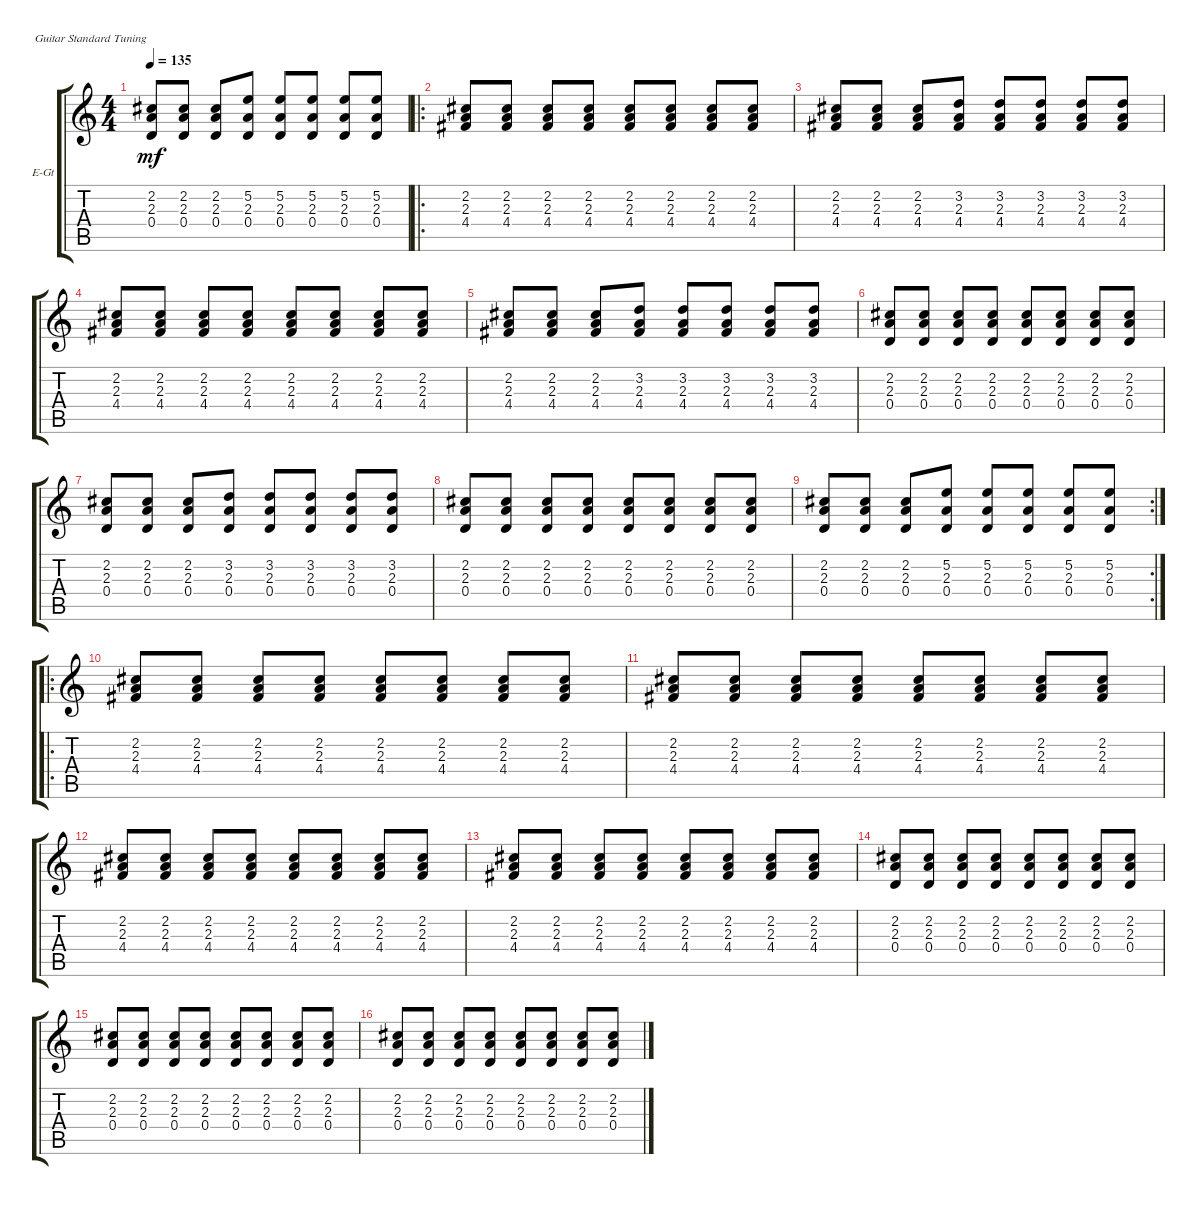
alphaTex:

\defaultSystemsLayout 4
\bracketExtendMode groupsimilarinstruments
\firstSystemTrackNameOrientation horizontal
\otherSystemsTrackNameOrientation horizontal
\track ("Guitar 1" "E-Gt") {instrument distortionguitar}
\staff {score tabs}
\tuning (E4 B3 G3 D3 A2 E2)
\ts (4 4)
\tempo 135
\clef g2
\ks c
(0.4 2.3 2.2).8{dy mf} (0.4 2.3 2.2).8 (0.4 2.3 2.2).8 (0.4 2.3 5.2).8 (0.4 2.3 5.2).8 (0.4 2.3 5.2).8 (0.4 2.3 5.2).8 (0.4 2.3 5.2).8 |
\ro
(4.4 2.3 2.2).8 (4.4 2.3 2.2).8 (4.4 2.3 2.2).8 (4.4 2.3 2.2).8 (4.4 2.3 2.2).8 (4.4 2.3 2.2).8 (4.4 2.3 2.2).8 (4.4 2.3 2.2).8 |
(4.4 2.3 2.2).8 (4.4 2.3 2.2).8 (4.4 2.3 2.2).8 (4.4 2.3 3.2).8 (4.4 2.3 3.2).8 (4.4 2.3 3.2).8 (4.4 2.3 3.2).8 (4.4 2.3 3.2).8 |
(4.4 2.3 2.2).8 (4.4 2.3 2.2).8 (4.4 2.3 2.2).8 (4.4 2.3 2.2).8 (4.4 2.3 2.2).8 (4.4 2.3 2.2).8 (4.4 2.3 2.2).8 (4.4 2.3 2.2).8 |
(4.4 2.3 2.2).8 (4.4 2.3 2.2).8 (4.4 2.3 2.2).8 (4.4 2.3 3.2).8 (4.4 2.3 3.2).8 (4.4 2.3 3.2).8 (4.4 2.3 3.2).8 (4.4 2.3 3.2).8 |
(0.4 2.3 2.2).8 (0.4 2.3 2.2).8 (0.4 2.3 2.2).8 (0.4 2.3 2.2).8 (0.4 2.3 2.2).8 (0.4 2.3 2.2).8 (0.4 2.3 2.2).8 (0.4 2.3 2.2).8 |
(0.4 2.3 2.2).8 (0.4 2.3 2.2).8 (0.4 2.3 2.2).8 (0.4 2.3 3.2).8 (0.4 2.3 3.2).8 (0.4 2.3 3.2).8 (0.4 2.3 3.2).8 (0.4 2.3 3.2).8 |
(0.4 2.3 2.2).8 (0.4 2.3 2.2).8 (0.4 2.3 2.2).8 (0.4 2.3 2.2).8 (0.4 2.3 2.2).8 (0.4 2.3 2.2).8 (0.4 2.3 2.2).8 (0.4 2.3 2.2).8 |
\rc 2
(0.4 2.3 2.2).8 (0.4 2.3 2.2).8 (0.4 2.3 2.2).8 (0.4 2.3 5.2).8 (0.4 2.3 5.2).8 (0.4 2.3 5.2).8 (0.4 2.3 5.2).8 (0.4 2.3 5.2).8 |
\ro
(4.4 2.3 2.2).8 (4.4 2.3 2.2).8 (4.4 2.3 2.2).8 (4.4 2.3 2.2).8 (4.4 2.3 2.2).8 (4.4 2.3 2.2).8 (4.4 2.3 2.2).8 (4.4 2.3 2.2).8 |
(4.4 2.3 2.2).8 (4.4 2.3 2.2).8 (4.4 2.3 2.2).8 (4.4 2.3 2.2).8 (4.4 2.3 2.2).8 (4.4 2.3 2.2).8 (4.4 2.3 2.2).8 (4.4 2.3 2.2).8 |
(4.4 2.3 2.2).8 (4.4 2.3 2.2).8 (4.4 2.3 2.2).8 (4.4 2.3 2.2).8 (4.4 2.3 2.2).8 (4.4 2.3 2.2).8 (4.4 2.3 2.2).8 (4.4 2.3 2.2).8 |
(4.4 2.3 2.2).8 (4.4 2.3 2.2).8 (4.4 2.3 2.2).8 (4.4 2.3 2.2).8 (4.4 2.3 2.2).8 (4.4 2.3 2.2).8 (4.4 2.3 2.2).8 (4.4 2.3 2.2).8 |
(0.4 2.3 2.2).8 (0.4 2.3 2.2).8 (0.4 2.3 2.2).8 (0.4 2.3 2.2).8 (0.4 2.3 2.2).8 (0.4 2.3 2.2).8 (0.4 2.3 2.2).8 (0.4 2.3 2.2).8 |
(0.4 2.3 2.2).8 (0.4 2.3 2.2).8 (0.4 2.3 2.2).8 (0.4 2.3 2.2).8 (0.4 2.3 2.2).8 (0.4 2.3 2.2).8 (0.4 2.3 2.2).8 (0.4 2.3 2.2).8 |
(0.4 2.3 2.2).8 (0.4 2.3 2.2).8 (0.4 2.3 2.2).8 (0.4 2.3 2.2).8 (0.4 2.3 2.2).8 (0.4 2.3 2.2).8 (0.4 2.3 2.2).8 (0.4 2.3 2.2).8
